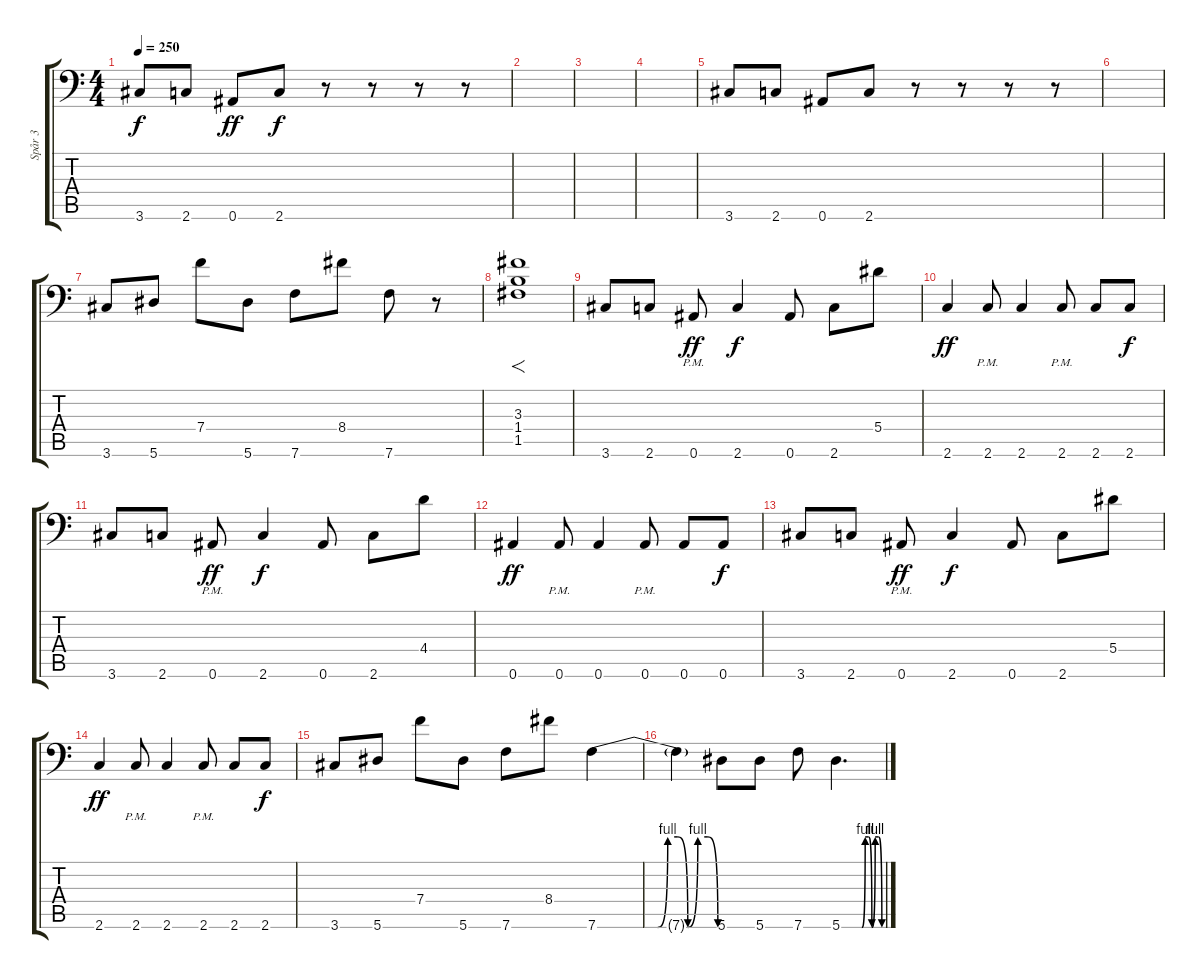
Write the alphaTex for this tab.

\track ("Spår 3" "Spår 3") {instrument distortionguitar}
\staff {score tabs}
\tuning (C4 G3 Eb3 Bb2 F2 Bb1) {hide}
\ts (4 4)
\tempo 250
\clef f4
\ks c
3.6.8{dy f} 2.6.8 0.6.8{dy ff} 2.6.8{dy f} r.8 r.8 r.8 r.8 |
|
|
|
3.6.8 2.6.8 0.6.8 2.6.8 r.8 r.8 r.8 r.8 |
|
3.6.8 5.6.8 7.4.8 5.6.8 7.6.8 8.4.8 7.6.8 r.8 |
(3.3 1.4 1.5).1{f} |
3.6.8 2.6.8 0.6{pm}.8{dy ff} 2.6.4{dy f} 0.6.8 2.6.8 5.4.8 |
2.6.4{dy ff} 2.6{pm}.8 2.6.4 2.6{pm}.8 2.6.8 2.6.8{dy f} |
3.6.8 2.6.8 0.6{pm}.8{dy ff} 2.6.4{dy f} 0.6.8 2.6.8 4.4.8 |
0.6.4{dy ff} 0.6{pm}.8 0.6.4 0.6{pm}.8 0.6.8 0.6.8{dy f} |
3.6.8 2.6.8 0.6{pm}.8{dy ff} 2.6.4{dy f} 0.6.8 2.6.8 5.4.8 |
2.6.4{dy ff} 2.6{pm}.8 2.6.4 2.6{pm}.8 2.6.8 2.6.8{dy f} |
3.6.8 5.6.8 7.4.8 5.6.8 7.6.8 8.4.8 7.6{be (custom 0 0 30 0 35 4 40 4 45 0 50 4 55 4 60 0)}.4 |
7.6{t}.4 5.6.8 5.6.8 7.6.8 5.6{be (custom 0 0 30 0 35 4 40 4 45 0 50 4 55 4 60 0)}.4{d}
